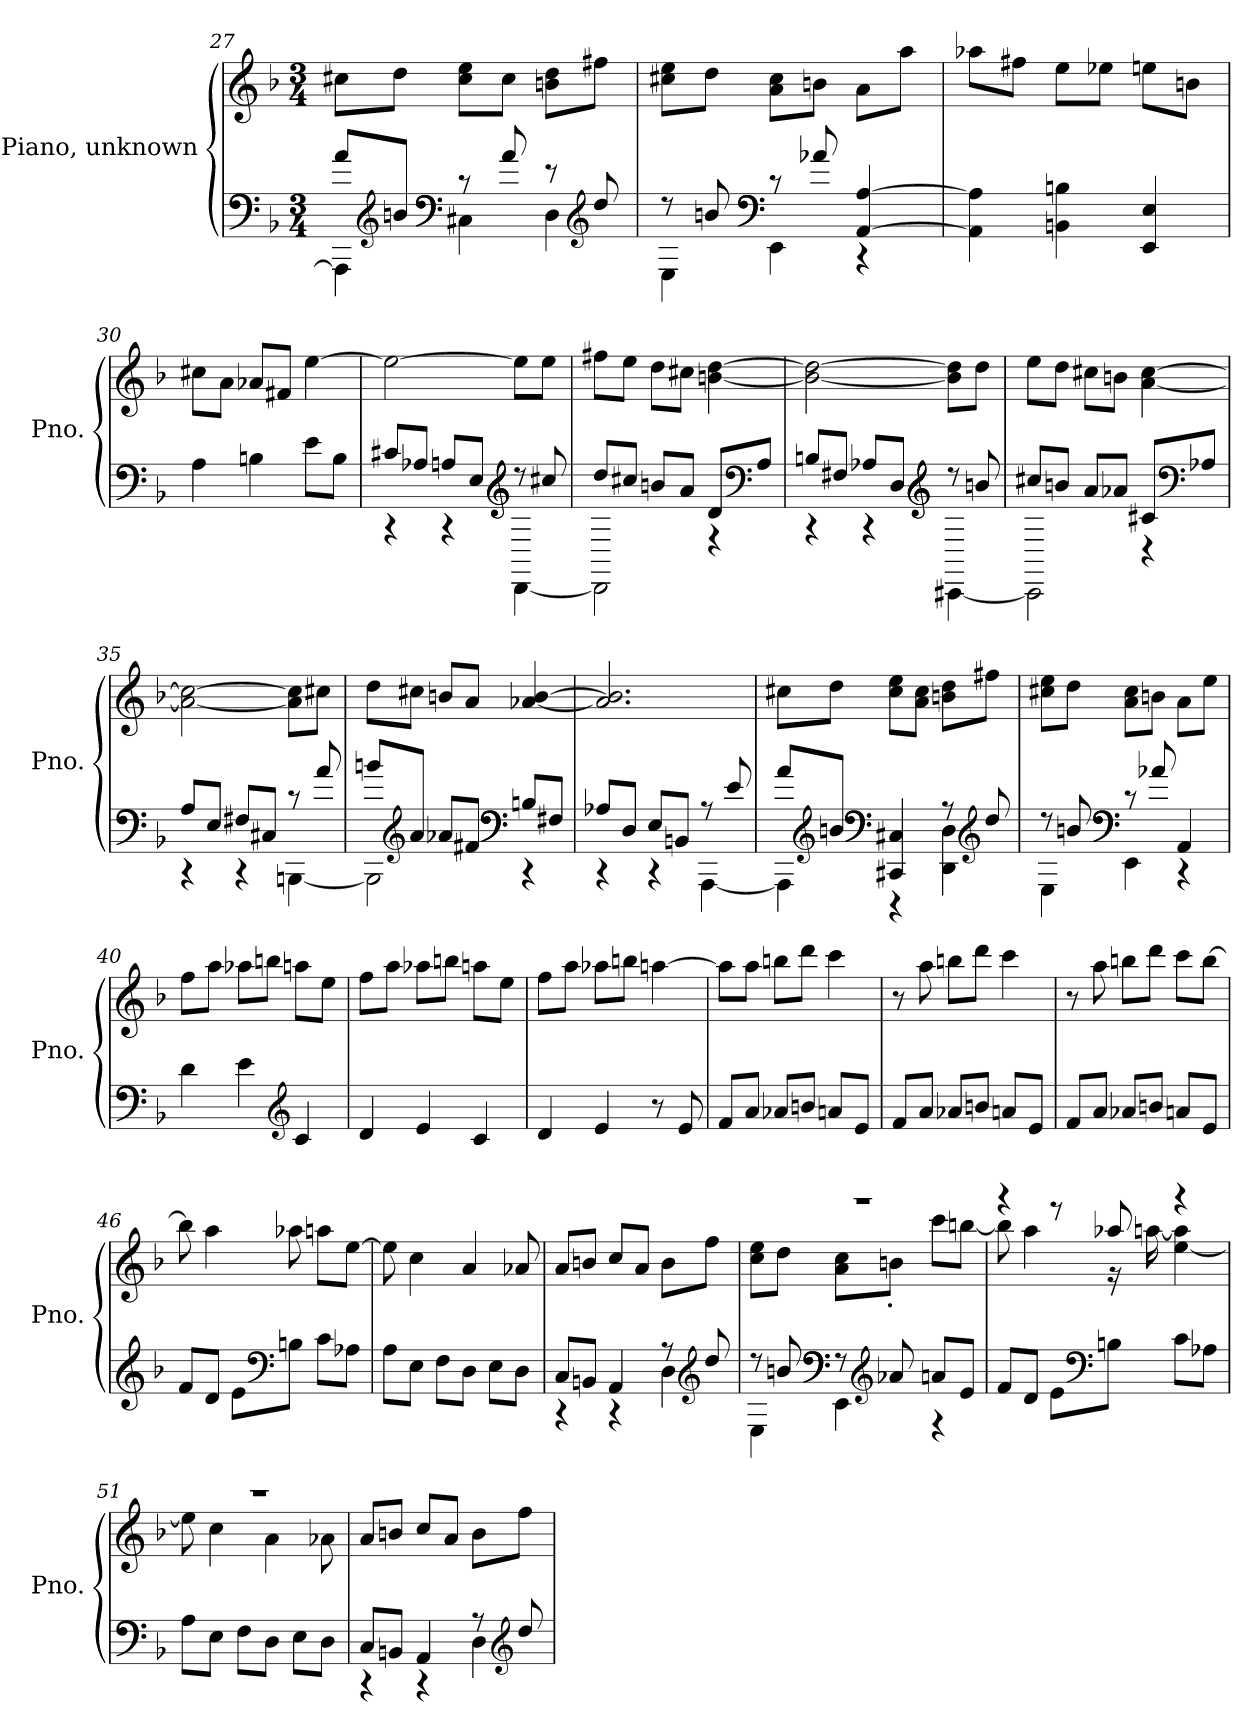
**kern	**kern
*part1	*part1
*staff2	*staff1
*I"Piano, unknown	*
*I'Pno.	*
*clefF4	*clefG2
*k[b-]	*k[b-]
*M3/4	*M3/4
=27	=27
*^	*
8a/L	4AAA\]	8cc#X\L
*clefG2	*	*
8bn/J	.	8dd\J
*clefF4	*	*
8r	4C#X\	8cc#\ 8ee\L
8a/	.	8cc#\J
8r	4D\	8bn\ 8dd\L
*clefG2	*	*
8dd/	.	8ff#X\J
!!LO:LB:g=z
=28	=28	=28
8r	4E\	8cc#X\ 8ee\L
8bn/	.	8dd\J
*clefF4	*	*
8r	4EE\	8a\ 8cc#\L
8a-X/	.	8bn\J
[4AA/ [4A/	4r	8a\L
.	.	8aa\J
*v	*v	*
=29	=29
4AA\] 4A\]	8aa-X\L
.	8ff#X\J
4BBn\ 4Bn\	8ee\L
.	8ee-X\J
4EE/ 4E/	8een\L
.	8bn\J
=30	=30
4A\	8cc#X\L
.	8a\J
4Bn\	8a-X/L
.	8f#X/J
8e\L	[4ee\
8B\J	.
=31	=31
*^	*
8c#X/L	4r	2ee\_
8A-X/J	.	.
8An/L	4r	.
8E/J	.	.
*clefG2	*	*
8r	[4DD\	8ee\L]
8cc#X/	.	8ee\J
!!LO:LB:g=z
=32	=32	=32
8dd/L	2DD\]	8ff#X\L
8cc#X/J	.	8ee\J
8bn/L	.	8dd\L
8a/J	.	8cc#X\J
8d/L	4r	[4bn\ [4dd\
*clefF4	*	*
8A/J	.	.
=33	=33	=33
8Bn/L	4r	2b\_ 2dd\_
8F#X/J	.	.
8A-X/L	4r	.
8D/J	.	.
*clefG2	*	*
8r	[4CC#X\	8b\] 8dd\]L
8bn/	.	8dd\J
=34	=34	=34
8cc#X/L	2CC#\]	8ee\L
8bn/J	.	8dd\J
8a/L	.	8cc#X\L
8a-X/J	.	8bn\J
8c#X/L	4r	[4a\ [4cc#\
*clefF4	*	*
8A-X/J	.	.
!!LO:LB:g=z
=35	=35	=35
8A/L	4r	2a\_ 2cc#\_
8E/J	.	.
8F#X/L	4r	.
8C#X/J	.	.
8r	[4BBBn\	8a\] 8cc#\]L
8a/	.	8cc#X\J
=36	=36	=36
8bn/L	2BBB\]	8dd\L
*clefG2	*	*
8a/J	.	8cc#X\J
8a-X/L	.	8bn/L
8f#X/J	.	8a/J
*clefF4	*	*
8Bn/L	4r	[4a-X/ [4b/
8F#X/J	.	.
=37	=37	=37
8A-X/L	4r	2.a-/] 2.b/]
8D/J	.	.
8E/L	4r	.
8BBn/J	.	.
8r	[4AAA\	.
8e/	.	.
!!LO:LB:g=z
=38	=38	=38
8a/L	4AAA\]	8cc#X\L
*clefG2	*	*
8bn/J	.	8dd\J
*clefF4	*	*
4CC#X/ 4C#X/	4r	8cc#\ 8ee\L
.	.	8a\ 8cc#\J
8r	4DD\ 4D\	8bn\ 8dd\L
*clefG2	*	*
8dd/	.	8ff#X\J
=39	=39	=39
8r	4E\	8cc#X\ 8ee\L
8bn/	.	8dd\J
*clefF4	*	*
8r	4EE\	8a\ 8cc#\L
8a-X/	.	8bn\J
4AA/	4r	8a\L
.	.	8ee\J
*v	*v	*
=40	=40
4d\	8ff\L
.	8aa\J
4e\	8aa-X\L
.	8bbn\J
*clefG2	*
4c/	8aan\L
.	8ee\J
=41	=41
4d/	8ff\L
.	8aa\J
4e/	8aa-X\L
.	8bbn\J
4c/	8aan\L
.	8ee\J
!!LO:LB:g=z
=42	=42
4d/	8ff\L
.	8aa\J
4e/	8aa-X\L
.	8bbn\J
8r	[4aan\
8e/	.
=43	=43
8f/L	8aa\L]
8a/J	8aa\J
8a-X/L	8bbn\L
8bn/J	8ddd\J
8an/L	4ccc\
8e/J	.
=44	=44
8f/L	8r
8a/J	8aa\
8a-X/L	8bbn\L
8bn/J	8ddd\J
8an/L	4ccc\
8e/J	.
=45	=45
8f/L	8r
8a/J	8aa\
8a-X/L	8bbn\L
8bn/J	8ddd\J
8an/L	8ccc\L
8e/J	[8bb\J
!!LO:PB:g=z
=46	=46
8f/L	8bb\]
8d/J	4aa\
8e\L	.
*clefF4	*
8Bn\J	8aa-X\
8c\L	8aan\L
8A-X\J	[8ee\J
=47	=47
8A\L	8ee\]
8E\J	4cc\
8F\L	.
8D\J	4a/
8E\L	.
8D\J	8a-X/
=48	=48
*^	*
8C/L	4r	8a/L
8BBn/J	.	8bn/J
4AA/	4r	8cc/L
.	.	8a/J
8r	4D\	8b\L
*clefG2	*	*
8dd/	.	8ff\J
=49	=49	=49
*	*	*^
8r	4E\	2.r	8cc\ 8ee\L
8bn/	.	.	8dd\J
*clefF4	*	*	*
8r	4EE\	.	8a\ 8cc\L
*clefG2	*	*	*
8a-X/	.	.	8bn'\J
8an/L	4r	.	8ccc\L
8e/J	.	.	[8bbn\J
*v	*v	*	*
!!LO:LB:g=z	!!
=50	=50	=50
8f/L	4r	8bb\]
8d/J	.	4aa\
8e\L	8r	.
*clefF4	*	*
8Bn\J	8aa-X/	16r
.	.	[16aan\
8c\L	4r	[4ee\ 4aa\]
8A-X\J	.	.
=51	=51	=51
8A\L	2.r	8ee\]
8E\J	.	4cc\
8F\L	.	.
8D\J	.	4a\
8E\L	.	.
8D\J	.	8a-X\
*	*v	*v
=52	=52
*^	*
8C/L	4r	8a/L
8BBn/J	.	8bn/J
4AA/	4r	8cc/L
.	.	8a/J
8r	4D\	8b\L
*clefG2	*	*
8dd/	.	8ff\J
*v	*v	*
=	=
*-	*-
